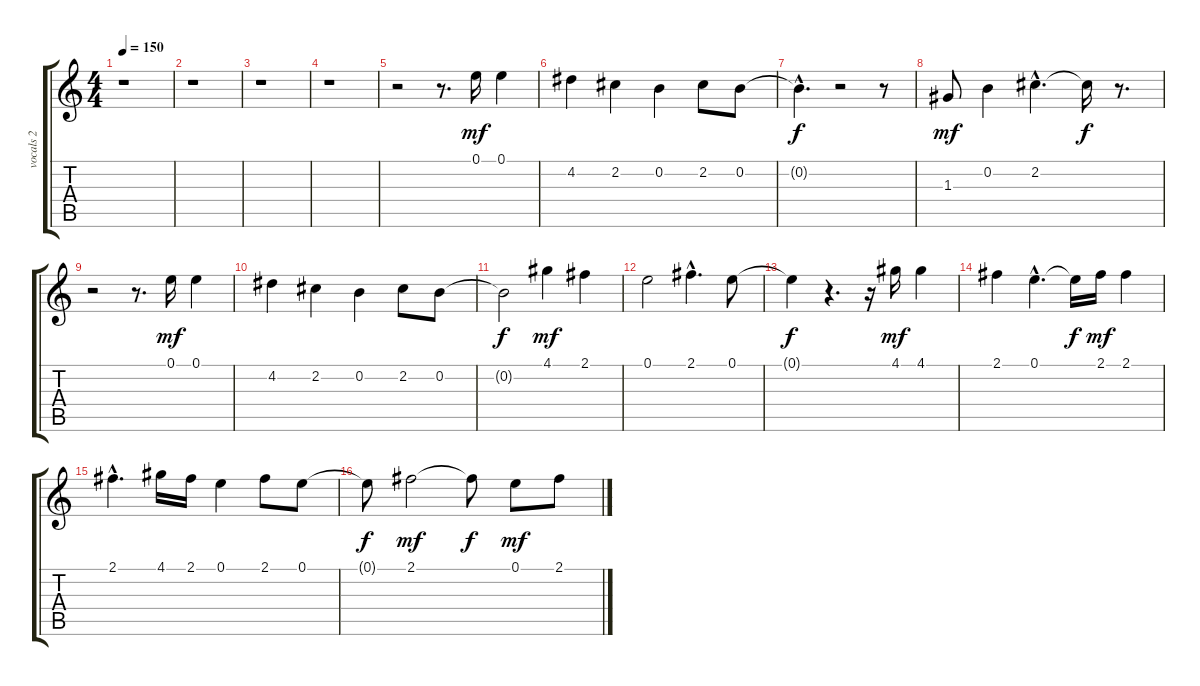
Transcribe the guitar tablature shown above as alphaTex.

\track ("vocals 2" "vocals 2") {instrument distortionguitar}
\staff {score tabs}
\tuning (E4 B3 G3 D3 A2 E2) {hide}
\ts (4 4)
\tempo 150
\clef g2
\ks c
r.1{dy f} |
r.1 |
r.1 |
r.1 |
r.2 r.8{d} 0.1.16{dy mf} 0.1.4 |
4.2.4 2.2.4 0.2.4 2.2.8 0.2.8 |
0.2{hac t}.4{d dy f} r.2 r.8 |
1.3.8{dy mf} 0.2.4 2.2{hac}.4{d} 2.2{t}.16{dy f} r.8{d} |
r.2 r.8{d} 0.1.16{dy mf} 0.1.4 |
4.2.4 2.2.4 0.2.4 2.2.8 0.2.8 |
0.2{t}.2{dy f} 4.1.4{dy mf} 2.1.4 |
0.1.2 2.1{hac}.4{d} 0.1.8 |
0.1{t}.4{dy f} r.4{d} r.16 4.1.16{dy mf} 4.1.4 |
2.1.4 0.1{hac}.4{d} 0.1{t}.16{dy f} 2.1.16{dy mf} 2.1.4 |
2.1{hac}.4{d} 4.1.16 2.1.16 0.1.4 2.1.8 0.1.8 |
0.1{t}.8{dy f} 2.1.2{dy mf} 2.1{t}.8{dy f} 0.1.8{dy mf} 2.1.8
